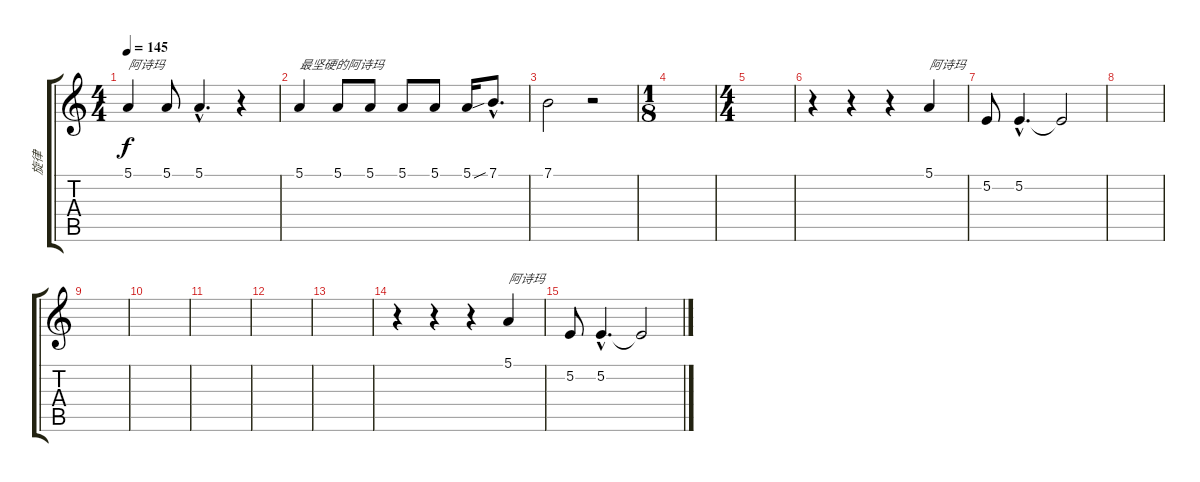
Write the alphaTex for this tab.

\track ("旋律" "旋律") {instrument stringensemble1}
\staff {score tabs}
\tuning (E4 B3 G3 D3 A2 E2) {hide}
\ts (4 4)
\tempo 145
\clef g2
\ks c
5.1.4{txt "阿诗玛" dy f} 5.1.8 5.1{hac}.4{d} r.4 |
5.1.4{txt "最坚硬的阿诗玛"} 5.1.8 5.1.8 5.1.8 5.1.8 5.1.16 7.1{sib hac}.8{d} |
7.1.2 r.2 |
\ts (1 8)
|
\ts (4 4)
|
r.4 r.4 r.4 5.1.4{txt "阿诗玛"} |
5.2.8 5.2{hac}.4{d} 5.2{t}.2 |
|
|
|
|
|
|
r.4 r.4 r.4 5.1.4{txt "阿诗玛"} |
5.2.8 5.2{hac}.4{d} 5.2{t}.2
